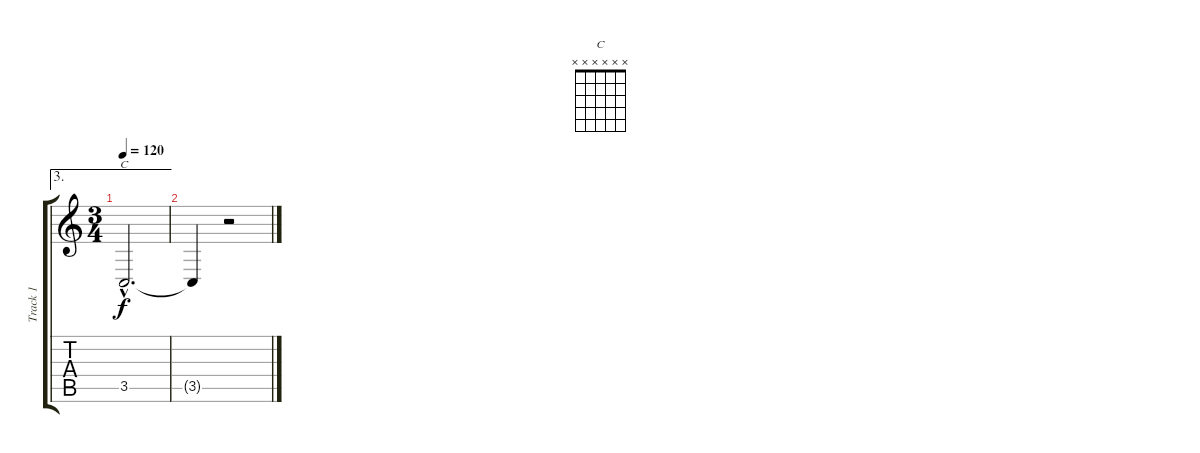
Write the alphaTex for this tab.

\track ("Track 1" "Track 1") {instrument accordion}
\staff {score tabs}
\tuning (E4 B3 G3 D3 A2 E2) {hide}
\chord ("C" x x x x x x)
\ae 3
\ts (3 4)
\tempo 120
\clef g2
\ks c
3.5{hac}.2{d ch "C" dy f} |
3.5{t}.4 r.2
